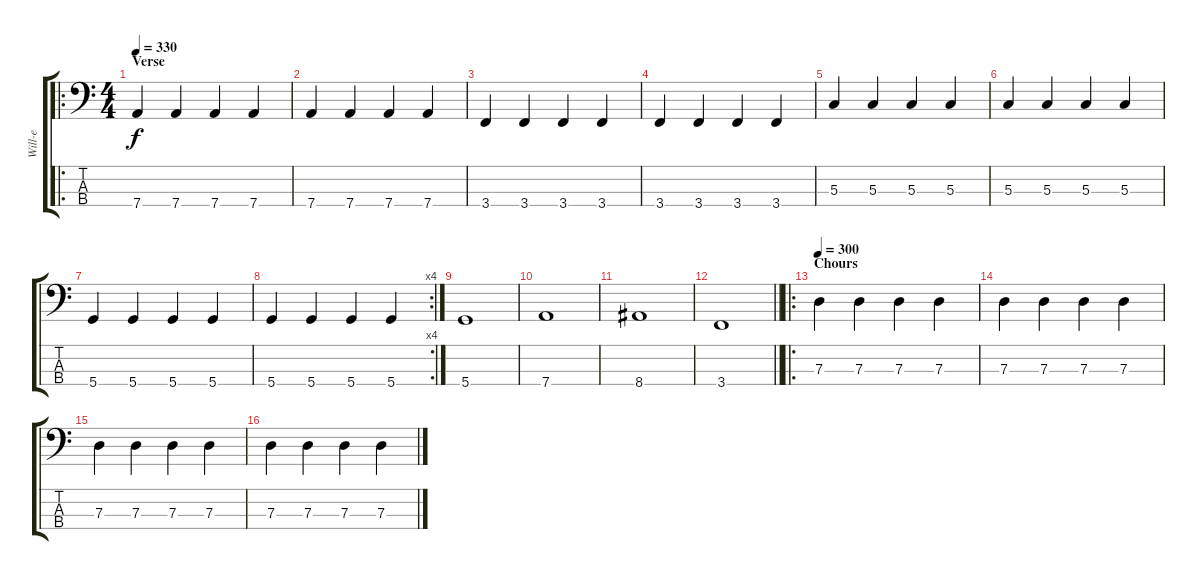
\track ("Will-e" "Will-e") {instrument electricbasspick}
\staff {score tabs}
\tuning (F2 C2 G1 D1) {hide}
\ro
\ts (4 4)
\section ("" "Verse")
\tempo 330
\clef f4
\ks c
7.4.4{dy f} 7.4.4 7.4.4 7.4.4 |
7.4.4 7.4.4 7.4.4 7.4.4 |
3.4.4 3.4.4 3.4.4 3.4.4 |
3.4.4 3.4.4 3.4.4 3.4.4 |
5.3.4 5.3.4 5.3.4 5.3.4 |
5.3.4 5.3.4 5.3.4 5.3.4 |
5.4.4 5.4.4 5.4.4 5.4.4 |
\rc 4
5.4.4 5.4.4 5.4.4 5.4.4 |
5.4.1 |
7.4.1 |
8.4.1 |
\barLineRight lightlight
3.4.1 |
\ro
\section ("" "Chours")
\tempo 300
7.3.4 7.3.4 7.3.4 7.3.4 |
7.3.4 7.3.4 7.3.4 7.3.4 |
7.3.4 7.3.4 7.3.4 7.3.4 |
7.3.4 7.3.4 7.3.4 7.3.4
